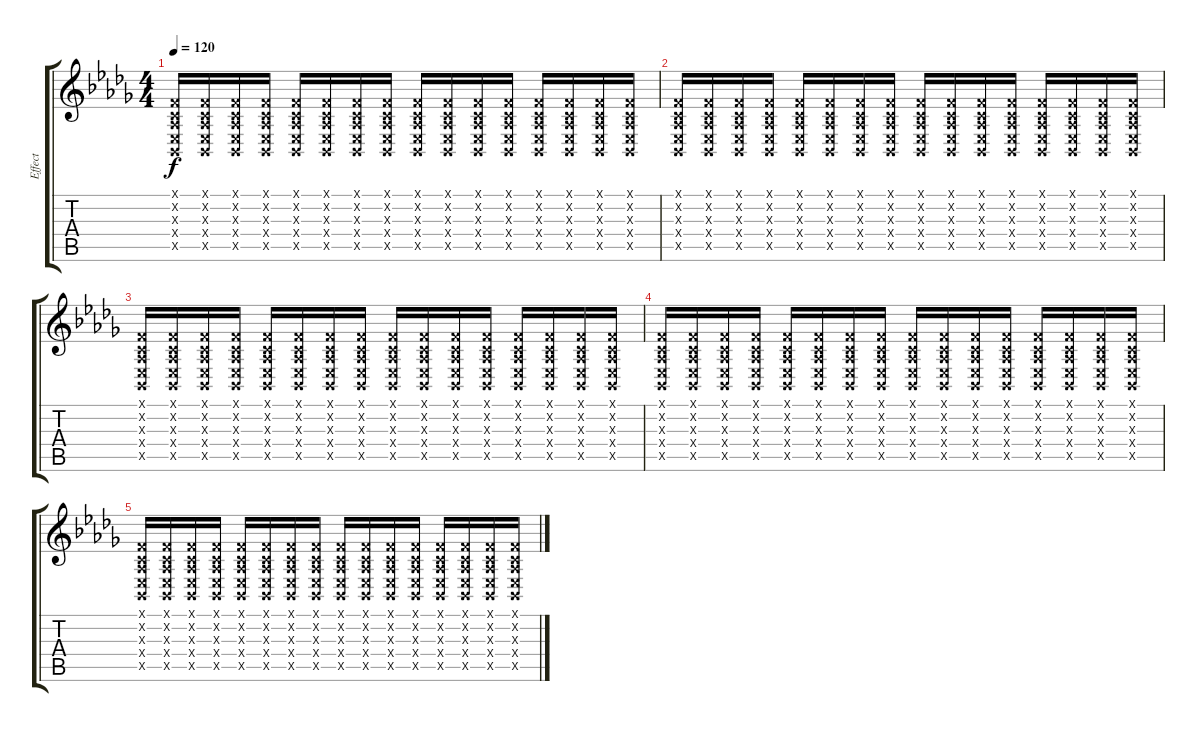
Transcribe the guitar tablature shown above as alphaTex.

\track ("Effect" "Effect") {instrument guitarfretnoise}
\staff {score tabs}
\tuning (E4 B3 G3 D3 A2 E2) {hide}
\ts (4 4)
\tempo 120
\clef g2
\ks db
(1.1{x} 1.2{x} 1.3{x} 1.4{x} 1.5{x}).16{dy f} (1.1{x} 1.2{x} 1.3{x} 1.4{x} 1.5{x}).16 (1.1{x} 1.2{x} 1.3{x} 1.4{x} 1.5{x}).16 (1.1{x} 1.2{x} 1.3{x} 1.4{x} 1.5{x}).16 (1.1{x} 1.2{x} 1.3{x} 1.4{x} 1.5{x}).16 (1.1{x} 1.2{x} 1.3{x} 1.4{x} 1.5{x}).16 (1.1{x} 1.2{x} 1.3{x} 1.4{x} 1.5{x}).16 (1.1{x} 1.2{x} 1.3{x} 1.4{x} 1.5{x}).16 (1.1{x} 1.2{x} 1.3{x} 1.4{x} 1.5{x}).16 (1.1{x} 1.2{x} 1.3{x} 1.4{x} 1.5{x}).16 (1.1{x} 1.2{x} 1.3{x} 1.4{x} 1.5{x}).16 (1.1{x} 1.2{x} 1.3{x} 1.4{x} 1.5{x}).16 (1.1{x} 1.2{x} 1.3{x} 1.4{x} 1.5{x}).16 (1.1{x} 1.2{x} 1.3{x} 1.4{x} 1.5{x}).16 (1.1{x} 1.2{x} 1.3{x} 1.4{x} 1.5{x}).16 (1.1{x} 1.2{x} 1.3{x} 1.4{x} 1.5{x}).16 |
(1.1{x} 1.2{x} 1.3{x} 1.4{x} 1.5{x}).16 (1.1{x} 1.2{x} 1.3{x} 1.4{x} 1.5{x}).16 (1.1{x} 1.2{x} 1.3{x} 1.4{x} 1.5{x}).16 (1.1{x} 1.2{x} 1.3{x} 1.4{x} 1.5{x}).16 (1.1{x} 1.2{x} 1.3{x} 1.4{x} 1.5{x}).16 (1.1{x} 1.2{x} 1.3{x} 1.4{x} 1.5{x}).16 (1.1{x} 1.2{x} 1.3{x} 1.4{x} 1.5{x}).16 (1.1{x} 1.2{x} 1.3{x} 1.4{x} 1.5{x}).16 (1.1{x} 1.2{x} 1.3{x} 1.4{x} 1.5{x}).16 (1.1{x} 1.2{x} 1.3{x} 1.4{x} 1.5{x}).16 (1.1{x} 1.2{x} 1.3{x} 1.4{x} 1.5{x}).16 (1.1{x} 1.2{x} 1.3{x} 1.4{x} 1.5{x}).16 (1.1{x} 1.2{x} 1.3{x} 1.4{x} 1.5{x}).16{txt ""} (1.1{x} 1.2{x} 1.3{x} 1.4{x} 1.5{x}).16 (1.1{x} 1.2{x} 1.3{x} 1.4{x} 1.5{x}).16 (1.1{x} 1.2{x} 1.3{x} 1.4{x} 1.5{x}).16 |
(1.1{x} 1.2{x} 1.3{x} 1.4{x} 1.5{x}).16 (1.1{x} 1.2{x} 1.3{x} 1.4{x} 1.5{x}).16 (1.1{x} 1.2{x} 1.3{x} 1.4{x} 1.5{x}).16 (1.1{x} 1.2{x} 1.3{x} 1.4{x} 1.5{x}).16 (1.1{x} 1.2{x} 1.3{x} 1.4{x} 1.5{x}).16 (1.1{x} 1.2{x} 1.3{x} 1.4{x} 1.5{x}).16 (1.1{x} 1.2{x} 1.3{x} 1.4{x} 1.5{x}).16 (1.1{x} 1.2{x} 1.3{x} 1.4{x} 1.5{x}).16 (1.1{x} 1.2{x} 1.3{x} 1.4{x} 1.5{x}).16 (1.1{x} 1.2{x} 1.3{x} 1.4{x} 1.5{x}).16 (1.1{x} 1.2{x} 1.3{x} 1.4{x} 1.5{x}).16 (1.1{x} 1.2{x} 1.3{x} 1.4{x} 1.5{x}).16 (1.1{x} 1.2{x} 1.3{x} 1.4{x} 1.5{x}).16 (1.1{x} 1.2{x} 1.3{x} 1.4{x} 1.5{x}).16 (1.1{x} 1.2{x} 1.3{x} 1.4{x} 1.5{x}).16 (1.1{x} 1.2{x} 1.3{x} 1.4{x} 1.5{x}).16 |
(1.1{x} 1.2{x} 1.3{x} 1.4{x} 1.5{x}).16 (1.1{x} 1.2{x} 1.3{x} 1.4{x} 1.5{x}).16 (1.1{x} 1.2{x} 1.3{x} 1.4{x} 1.5{x}).16 (1.1{x} 1.2{x} 1.3{x} 1.4{x} 1.5{x}).16 (1.1{x} 1.2{x} 1.3{x} 1.4{x} 1.5{x}).16 (1.1{x} 1.2{x} 1.3{x} 1.4{x} 1.5{x}).16 (1.1{x} 1.2{x} 1.3{x} 1.4{x} 1.5{x}).16 (1.1{x} 1.2{x} 1.3{x} 1.4{x} 1.5{x}).16 (1.1{x} 1.2{x} 1.3{x} 1.4{x} 1.5{x}).16 (1.1{x} 1.2{x} 1.3{x} 1.4{x} 1.5{x}).16 (1.1{x} 1.2{x} 1.3{x} 1.4{x} 1.5{x}).16 (1.1{x} 1.2{x} 1.3{x} 1.4{x} 1.5{x}).16 (1.1{x} 1.2{x} 1.3{x} 1.4{x} 1.5{x}).16 (1.1{x} 1.2{x} 1.3{x} 1.4{x} 1.5{x}).16 (1.1{x} 1.2{x} 1.3{x} 1.4{x} 1.5{x}).16 (1.1{x} 1.2{x} 1.3{x} 1.4{x} 1.5{x}).16 |
(1.1{x} 1.2{x} 1.3{x} 1.4{x} 1.5{x}).16 (1.1{x} 1.2{x} 1.3{x} 1.4{x} 1.5{x}).16 (1.1{x} 1.2{x} 1.3{x} 1.4{x} 1.5{x}).16 (1.1{x} 1.2{x} 1.3{x} 1.4{x} 1.5{x}).16 (1.1{x} 1.2{x} 1.3{x} 1.4{x} 1.5{x}).16 (1.1{x} 1.2{x} 1.3{x} 1.4{x} 1.5{x}).16 (1.1{x} 1.2{x} 1.3{x} 1.4{x} 1.5{x}).16 (1.1{x} 1.2{x} 1.3{x} 1.4{x} 1.5{x}).16 (1.1{x} 1.2{x} 1.3{x} 1.4{x} 1.5{x}).16 (1.1{x} 1.2{x} 1.3{x} 1.4{x} 1.5{x}).16 (1.1{x} 1.2{x} 1.3{x} 1.4{x} 1.5{x}).16 (1.1{x} 1.2{x} 1.3{x} 1.4{x} 1.5{x}).16 (1.1{x} 1.2{x} 1.3{x} 1.4{x} 1.5{x}).16 (1.1{x} 1.2{x} 1.3{x} 1.4{x} 1.5{x}).16 (1.1{x} 1.2{x} 1.3{x} 1.4{x} 1.5{x}).16 (1.1{x} 1.2{x} 1.3{x} 1.4{x} 1.5{x}).16
